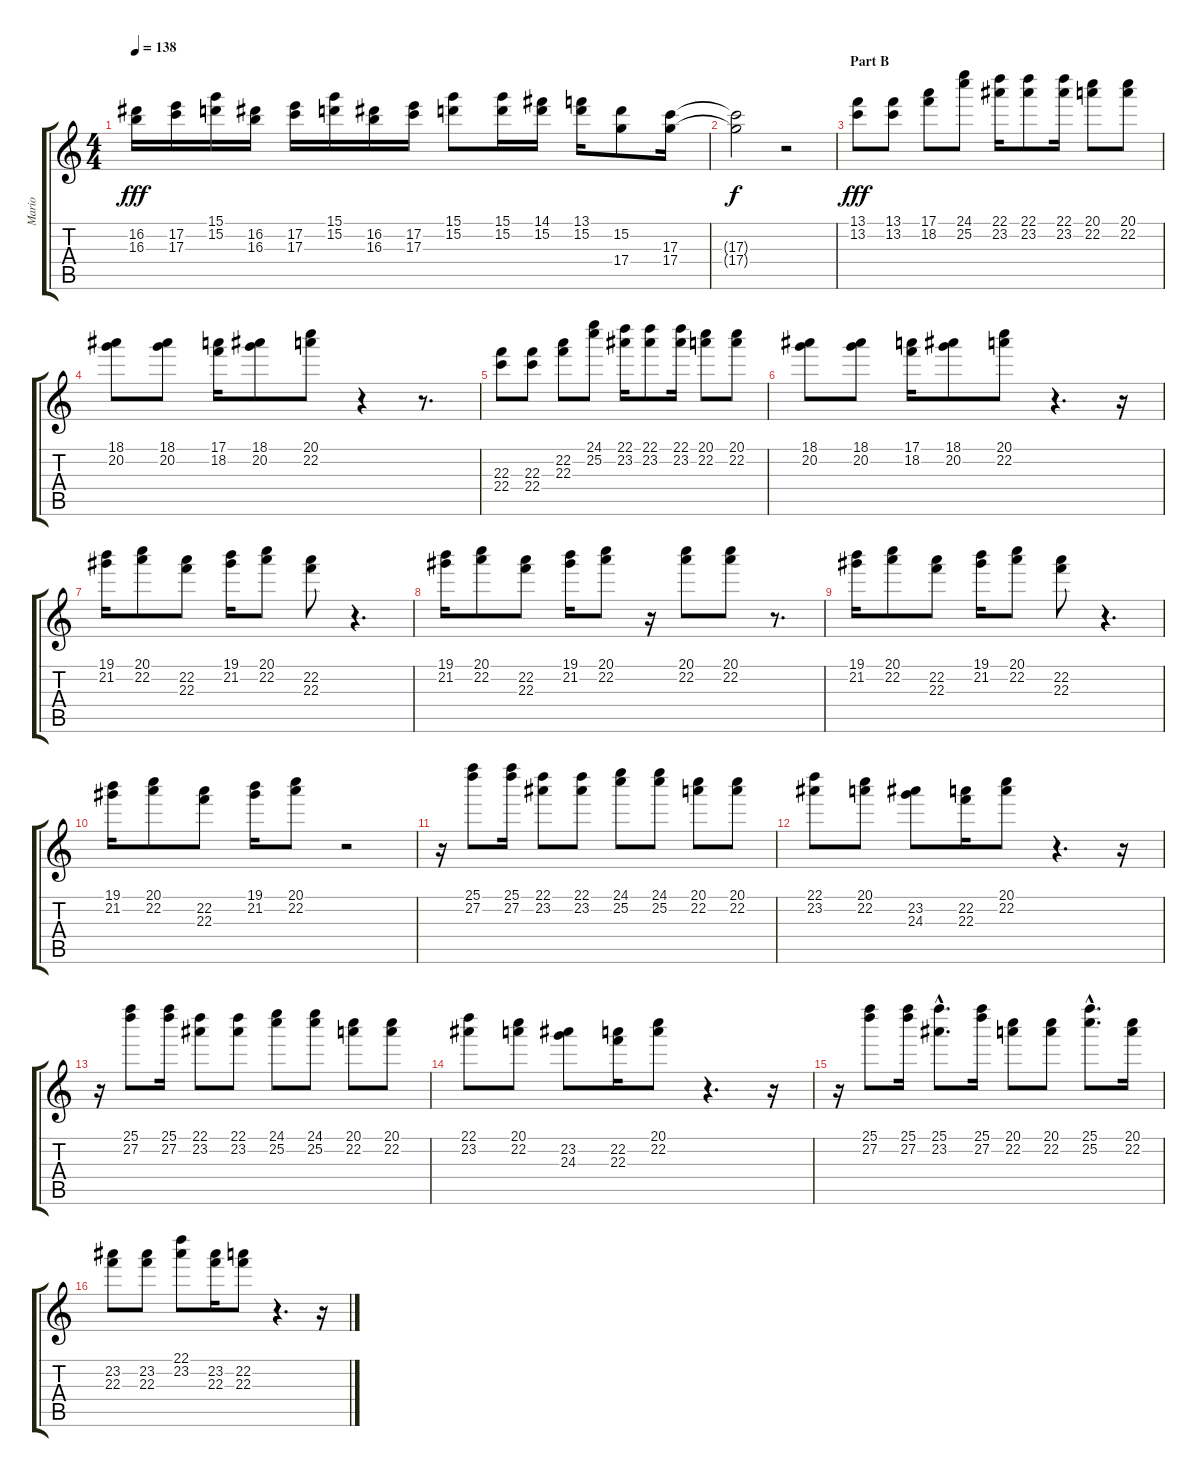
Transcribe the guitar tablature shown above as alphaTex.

\track ("Mario" "Mario") {instrument distortionguitar}
\staff {score tabs}
\tuning (E4 B3 G3 D3 A2 E2) {hide}
\ts (4 4)
\tempo 138
\clef g2
\ks c
(16.2 16.3).16{dy fff} (17.2 17.3).16 (15.1 15.2).16 (16.2 16.3).16 (17.2 17.3).16 (15.1 15.2).16 (16.2 16.3).16 (17.2 17.3).16 (15.1 15.2).8 (15.1 15.2).16 (14.1 15.2).16 (13.1 15.2).16 (15.2 17.4).8 (17.3 17.4).16 |
(17.3{t} 17.4{t}).2{dy f} r.2 |
\section ("" "Part B")
(13.1 13.2).8{dy fff volume 12 instrument steeldrums} (13.1 13.2).8 (17.1 18.2).8 (24.1 25.2).8 (22.1 23.2).16 (22.1 23.2).8 (22.1 23.2).16 (20.1 22.2).8 (20.1 22.2).8 |
(18.1 20.2).8 (18.1 20.2).8 (17.1 18.2).16 (18.1 20.2).8 (20.1 22.2).8 r.4 r.8{d} |
(22.3 22.4).8 (22.3 22.4).8 (22.2 22.3).8 (24.1 25.2).8 (22.1 23.2).16 (22.1 23.2).8 (22.1 23.2).16 (20.1 22.2).8 (20.1 22.2).8 |
(18.1 20.2).8 (18.1 20.2).8 (17.1 18.2).16 (18.1 20.2).8 (20.1 22.2).8 r.4{d} r.16 |
(19.1 21.2).16 (20.1 22.2).8 (22.2 22.3).8 (19.1 21.2).16 (20.1 22.2).8 (22.2 22.3).8 r.4{d} |
(19.1 21.2).16 (20.1 22.2).8 (22.2 22.3).8 (19.1 21.2).16 (20.1 22.2).8 r.16 (20.1 22.2).8 (20.1 22.2).8 r.8{d} |
(19.1 21.2).16 (20.1 22.2).8 (22.2 22.3).8 (19.1 21.2).16 (20.1 22.2).8 (22.2 22.3).8 r.4{d} |
(19.1 21.2).16 (20.1 22.2).8 (22.2 22.3).8 (19.1 21.2).16 (20.1 22.2).8 r.2 |
r.16 (25.1 27.2).8 (25.1 27.2).16 (22.1 23.2).8 (22.1 23.2).8 (24.1 25.2).8 (24.1 25.2).8 (20.1 22.2).8 (20.1 22.2).8 |
(22.1 23.2).8 (20.1 22.2).8 (23.2 24.3).8 (22.2 22.3).16 (20.1 22.2).8 r.4{d} r.16 |
r.16 (25.1 27.2).8 (25.1 27.2).16 (22.1 23.2).8 (22.1 23.2).8 (24.1 25.2).8 (24.1 25.2).8 (20.1 22.2).8 (20.1 22.2).8 |
(22.1 23.2).8 (20.1 22.2).8 (23.2 24.3).8 (22.2 22.3).16 (20.1 22.2).8 r.4{d} r.16 |
r.16 (25.1 27.2).8 (25.1 27.2).16 (25.1{hac} 23.2{hac}).8{d} (25.1 27.2).16 (20.1 22.2).8 (20.1 22.2).8 (25.1{hac} 25.2{hac}).8{d} (20.1 22.2).16 |
(23.2 22.3).8 (23.2 22.3).8 (22.1 23.2).8 (23.2 22.3).16 (22.2 22.3).8 r.4{d} r.16
